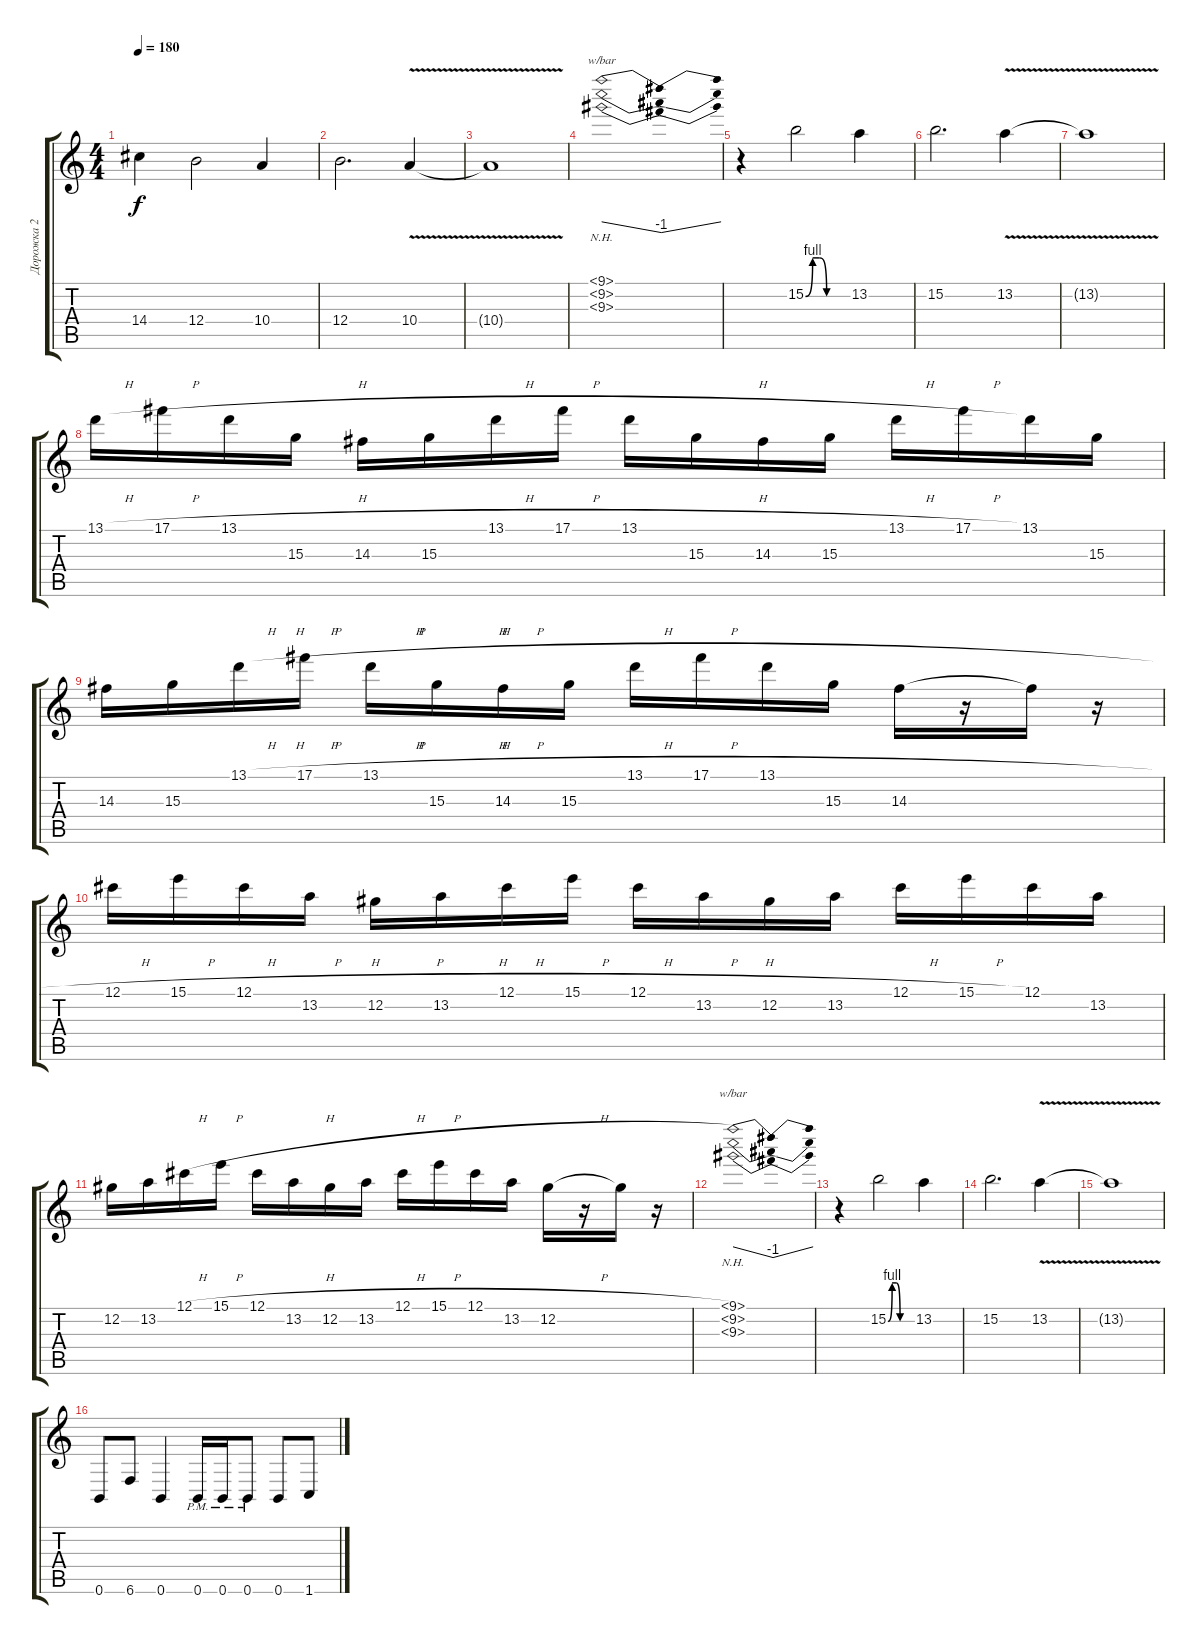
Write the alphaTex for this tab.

\track ("Дорожка 2" "Дорожка 2") {instrument distortionguitar}
\staff {score tabs}
\tuning (Db4 Ab3 E3 B2 Gb2 B1) {hide}
\ts (4 4)
\tempo 180
\clef g2
\ks c
14.4{t}.4{dy f} 12.4.2 10.4.4 |
12.4.2{d} 10.4{v}.4 |
10.4{t}.1 |
(9.1{nh} 9.2{nh} 9.3{nh}).1{tbe (dip default 0 0 44 -4 60 0)} |
r.4 15.2{be (custom 0 0 10 4 20 4 30 0 60 0)}.2 13.2.4 |
15.2.2{d} 13.2{v}.4 |
13.2{t}.1 |
13.1{h}.16 17.1{h}.16 13.1{h}.16 15.3.16 14.3.16 15.3.16 13.1{h}.16 17.1{h}.16 13.1{h}.16 15.3.16 14.3.16 15.3.16 13.1{h}.16 17.1{h}.16 13.1.16 15.3.16 |
14.3.16 15.3.16 13.1{h}.16 17.1{h}.16 13.1{h}.16 15.3.16 14.3.16 15.3.16 13.1{h}.16 17.1{h}.16 13.1{h}.16 15.3.16 14.3.16 r.16 14.3{t}.16 r.16 |
12.1{h}.16 15.1{h}.16 12.1{h}.16 13.2.16 12.2.16 13.2.16 12.1{h}.16 15.1{h}.16 12.1{h}.16 13.2.16 12.2.16 13.2.16 12.1{h}.16 15.1{h}.16 12.1.16 13.2.16 |
12.2.16 13.2.16 12.1{h}.16 15.1{h}.16 12.1{h}.16 13.2.16 12.2.16 13.2.16 12.1{h}.16 15.1{h}.16 12.1{h}.16 13.2.16 12.2.16 r.16 12.2{t}.16 r.16 |
(9.1{nh} 9.2{nh} 9.3{nh}).1{tbe (dip default 0 0 44 -4 60 0)} |
r.4 15.2{be (custom 0 0 10 4 20 4 30 0 60 0)}.2 13.2.4 |
15.2.2{d} 13.2{v}.4 |
13.2{t}.1 |
0.6.8 6.6.8 0.6.4 0.6{pm}.16 0.6{pm}.16 0.6{pm}.8 0.6.8 1.6.8
